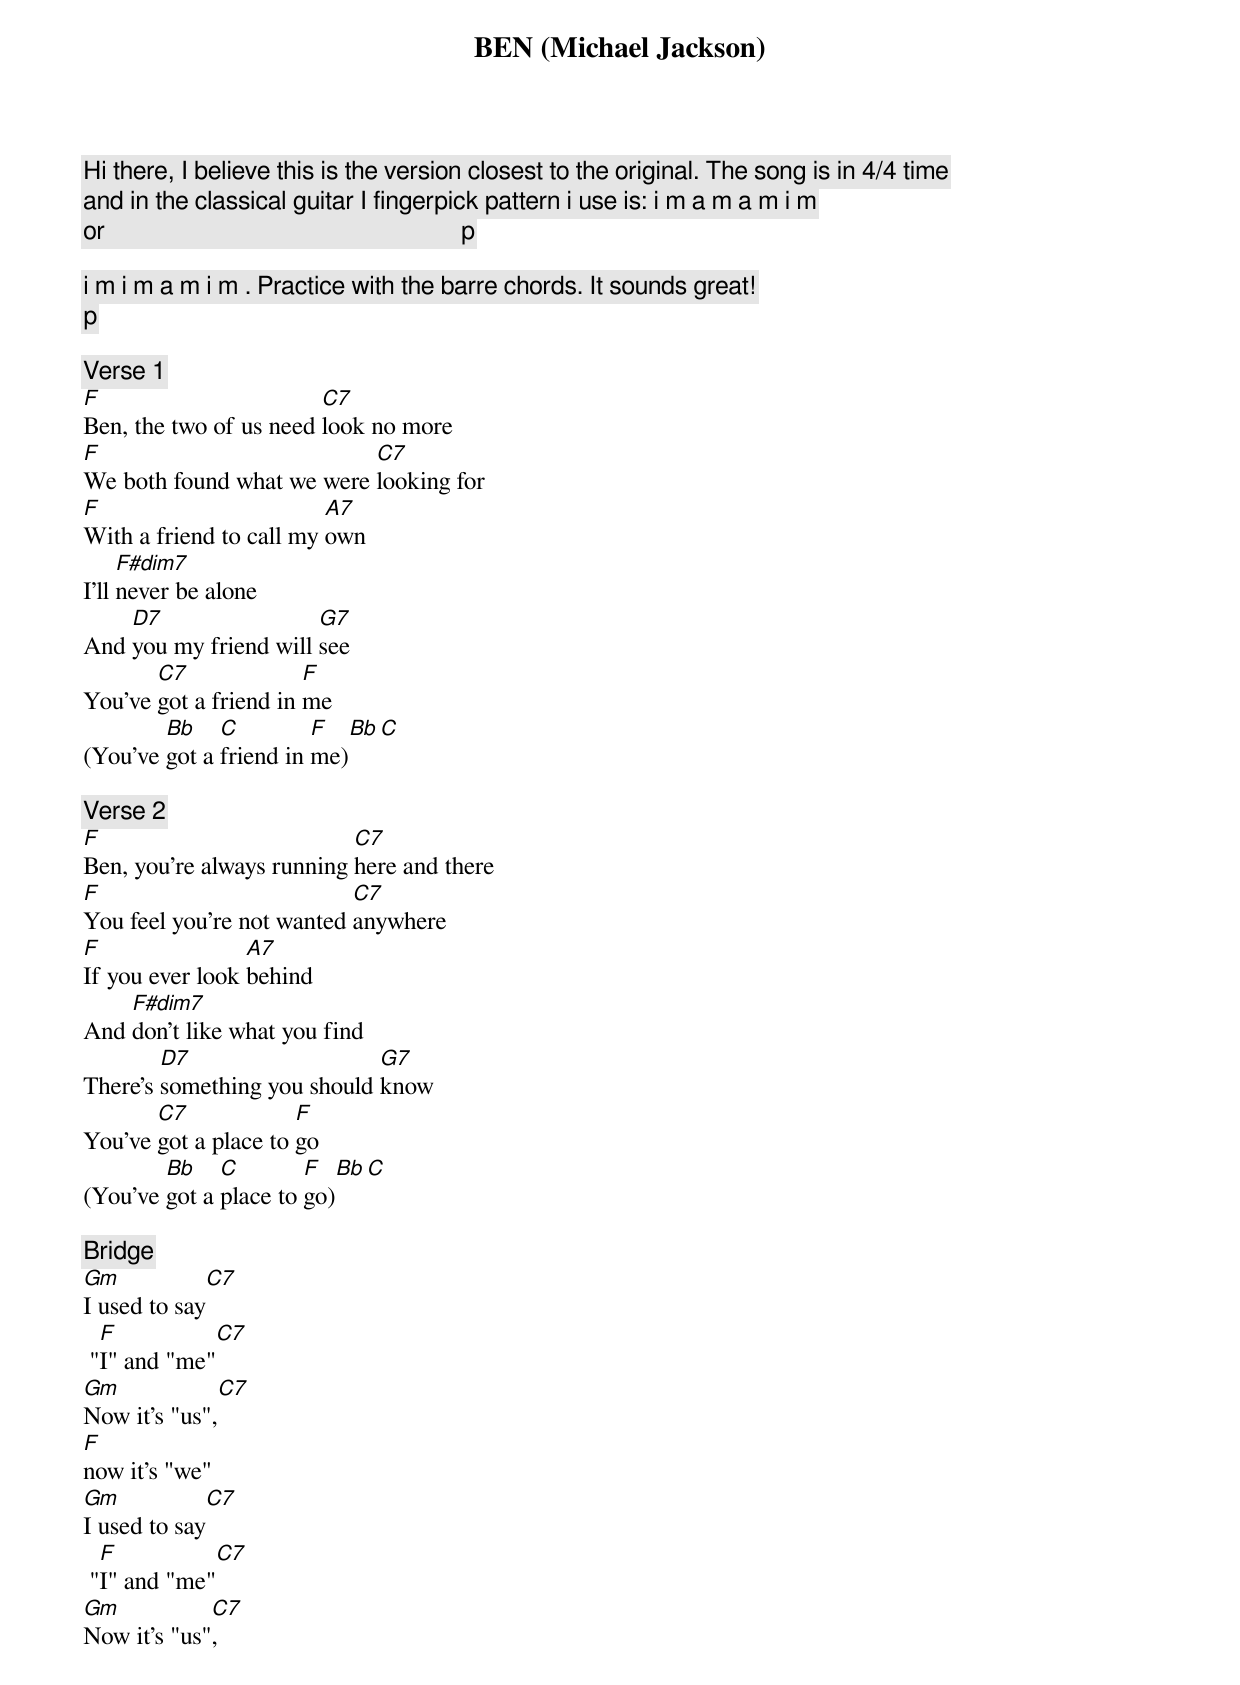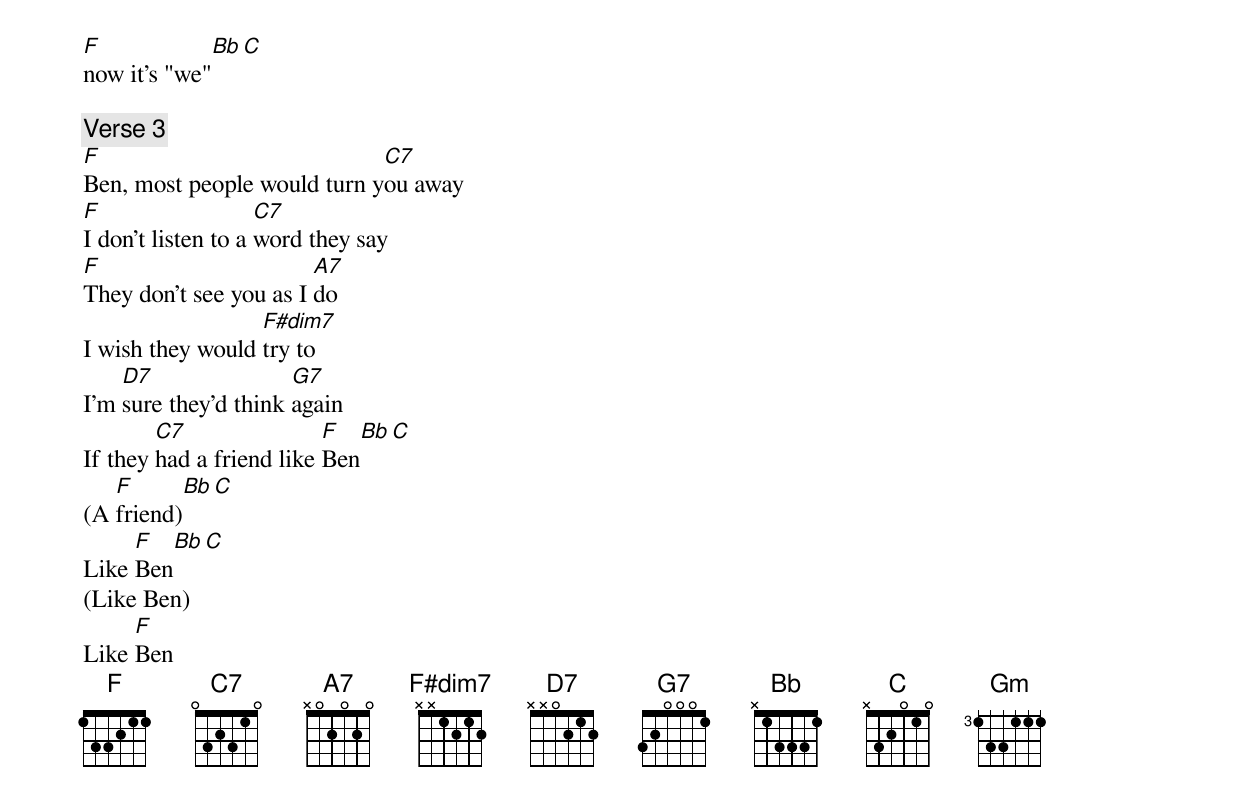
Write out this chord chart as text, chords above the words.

BEN (Michael Jackson)

Hi there, I believe this is the version closest to the original. The song is in 4/4 time
and in the classical guitar I fingerpick pattern i use is: i m a m a m i m
or                                                         p

i m i m a m i m . Practice with the barre chords. It sounds great!
p

[Verse 1]
F                       C7
Ben, the two of us need look no more
F                          C7
We both found what we were looking for
F                        A7
With a friend to call my own
     F#dim7
I'll never be alone
    D7                 G7
And you my friend will see
       C7              F
You've got a friend in me
        Bb    C         F    Bb   C
(You've got a friend in me)

[Verse 2]
F                          C7
Ben, you're always running here and there
F                          C7
You feel you're not wanted anywhere
F                A7
If you ever look behind
    F#dim7
And don't like what you find
        D7                   G7
There's something you should know
       C7             F
You've got a place to go
        Bb    C        F    Bb  C
(You've got a place to go)

[Bridge]
Gm            C7
I used to say
  F            C7
 "I" and "me"
Gm             C7
Now it's "us",
F
now it's "we"
Gm            C7
I used to say
  F          C7
 "I" and "me"
Gm           C7
Now it's "us",
F             Bb  C
now it's "we"

[Verse 3]
F                            C7
Ben, most people would turn you away
F                   C7
I don't listen to a word they say
F                       A7
They don't see you as I do
                  F#dim7
I wish they would try to
    D7                G7
I'm sure they'd think again
        C7                F   Bb  C
If they had a friend like Ben
   F       Bb C
(A friend)
     F   Bb  C
Like Ben
(Like Ben)
     F
Like Ben
